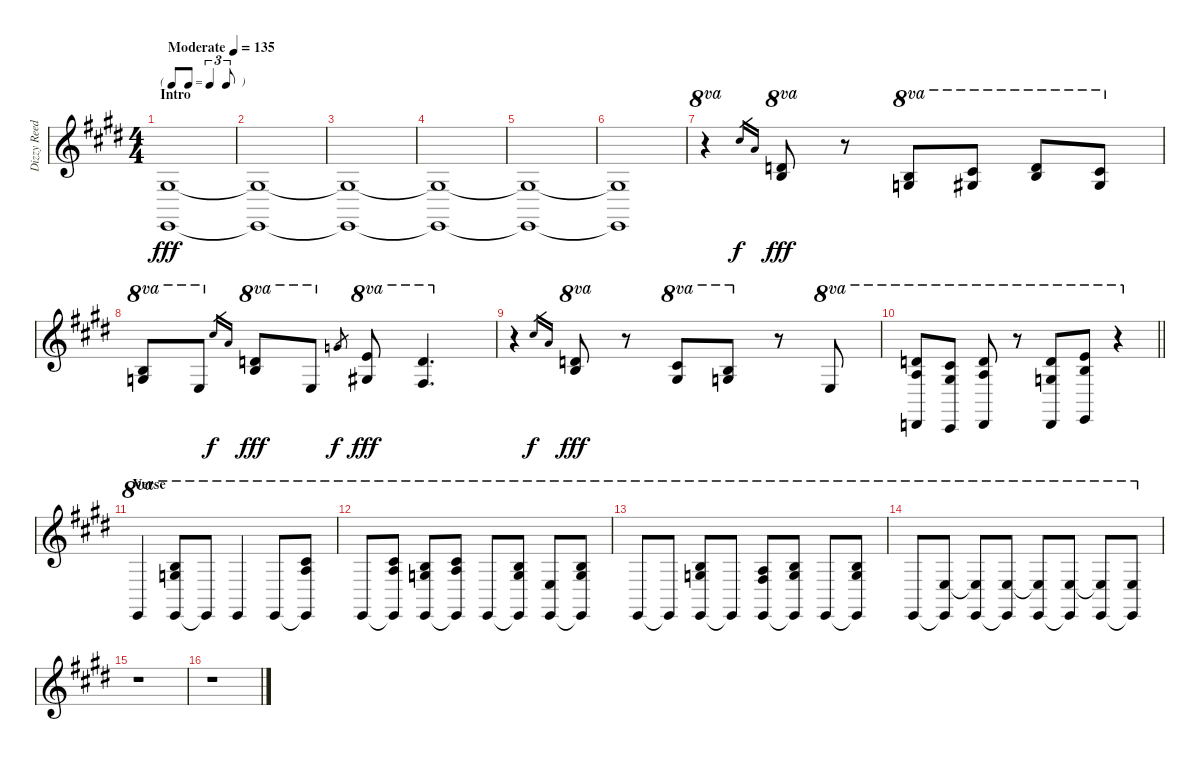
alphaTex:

\track ("Dizzy Reed - Keyboards" "Dizzy Reed") {instrument electricgrandpiano}
\staff {score}
\tuning (E4 B3 G3 D3 A2 E2) {hide}
\ts (4 4)
\tf triplet8th
\section ("" "Intro")
\tempo (135 "Moderate")
\clef g2
\ks e
(6.4 0.6).1{dy fff instrument electricgrandpiano} |
(6.4{t} 0.6{t}).1 |
(6.4{t} 0.6{t}).1 |
(6.4{t} 0.6{t}).1 |
(6.4{t} 0.6{t}).1 |
(6.4{t} 0.6{t}).1 |
r.4{ot 8va} 14.2.16{gr dy f} 14.3.16{gr} (15.2 16.3).8{ot 8va dy fff} r.8 (12.2 12.3).8{ot 8va} (14.2 13.3).8{ot 8va} (15.2 16.3).8{ot 8va} (14.2 13.3).8{ot 8va} |
(12.2 12.3).8{ot 8va} 9.3.8{ot 8va} 14.2.16{gr dy f} 14.3.16{gr} (15.2 16.3).8{ot 8va dy fff} 9.3.8{ot 8va} 12.3.8{gr dy f} (17.2 13.3).8{ot 8va dy fff} (15.2 11.3).4{d ot 8va} |
r.4 14.2.16{gr dy f} 14.3.16{gr} (15.2 16.3).8{ot 8va dy fff} r.8 (14.2 13.3).8{ot 8va} (12.2 12.3).8{ot 8va} r.8 9.3.8{ot 8va} |
\barLineRight lightlight
(15.2 14.3 0.4).8{ot 8va} (18.3 18.4 4.5).8{ot 8va} (15.2 14.3 0.4).8{ot 8va} r.8{ot 8va} (15.2 12.3 0.4).8{ot 8va} (17.2 16.3 2.4).8{ot 8va} r.4{ot 8va} |
\section ("" "Verse")
12.6.4{ot 8va} (12.2 12.3 12.6).8{ot 8va} 12.6{t}.8{ot 8va} 12.6.4{ot 8va} 12.6.8{ot 8va} (14.2 14.3 12.6{t}).8{ot 8va} |
12.6.8{ot 8va} (14.2 14.3 12.6{t}).8{ot 8va} (12.2 12.3 12.6).8{ot 8va} (14.2 14.3 12.6{t}).8{ot 8va} 12.6.8{ot 8va} (12.2 12.3 12.6{t}).8{ot 8va} (9.3 12.6).8{ot 8va} (12.2 12.3 12.6{t}).8{ot 8va} |
12.6.8{ot 8va} 12.6{t}.8{ot 8va} (12.2 12.3 12.6).8{ot 8va} 12.6{t}.8{ot 8va} (10.2 11.3 12.6).8{ot 8va} (12.2 12.3 12.6{t}).8{ot 8va} 12.6.8{ot 8va} (12.2 12.3 12.6{t}).8{ot 8va} |
12.6.8{ot 8va} (9.3 12.6{t}).8{ot 8va} (9.3{t} 12.6).8{ot 8va} (9.3 12.6{t}).8{ot 8va} (9.3{t} 12.6).8{ot 8va} (9.3 12.6{t}).8{ot 8va} (9.3{t} 12.6).8{ot 8va} (9.3 12.6{t}).8{ot 8va} |
r.1 |
r.1
